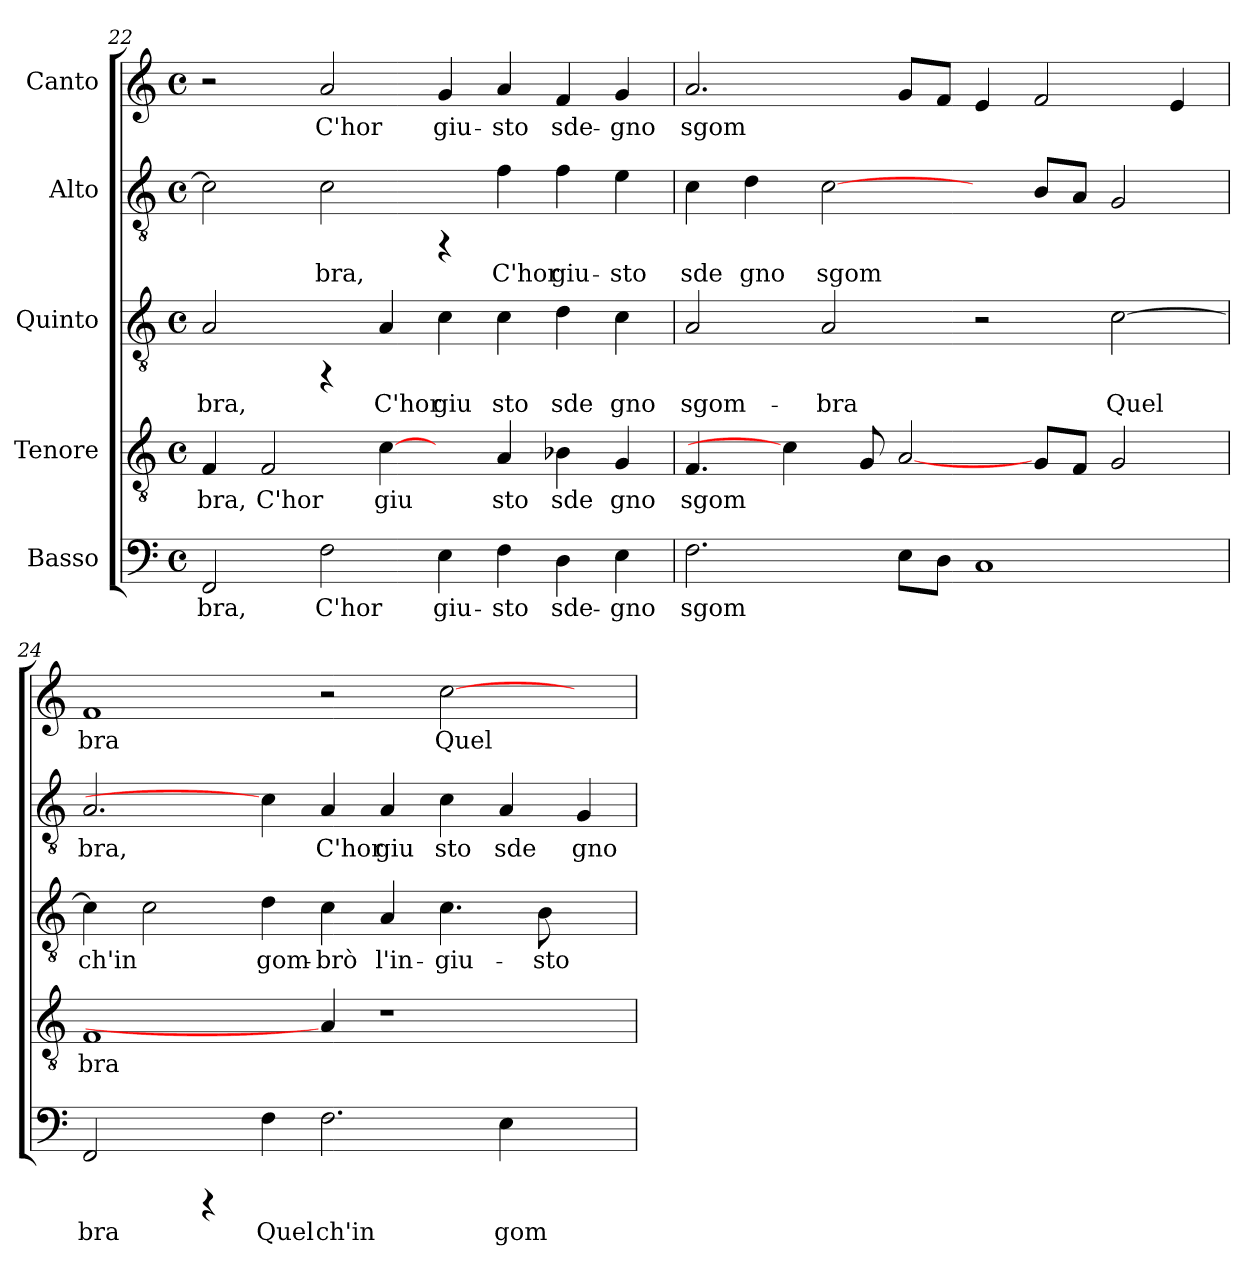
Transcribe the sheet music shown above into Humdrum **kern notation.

**kern	**text	**kern	**text	**kern	**text	**kern	**text	**kern	**text
*part5	*part5	*part4	*part4	*part3	*part3	*part2	*part2	*part1	*part1
*staff5	*staff5	*staff4	*staff4	*staff3	*staff3	*staff2	*staff2	*staff1	*staff1
*I"Basso	*	*I"Tenore	*	*I"Quinto	*	*I"Alto	*	*I"Canto	*
*clefF4	*	*clefGv2	*	*clefGv2	*	*clefGv2	*	*clefG2	*
*k[]	*	*k[]	*	*k[]	*	*k[]	*	*k[]	*
*C:	*	*C:	*	*C:	*	*C:	*	*C:	*
*M4/4	*	*M4/4	*	*M4/4	*	*M4/4	*	*M4/4	*
*met(c)	*	*met(c)	*	*met(c)	*	*met(c)	*	*met(c)	*
=22	=22	=22	=22	=22	=22	=22	=22	=22	=22
!	!LO:LY:b:cj	!	!LO:LY:b:cj	!	!LO:LY:b:cj	!	!LO:LY:b:cj	!	!
2FF/	-bra,	4F/	bra,	2A/	bra,	2c\]	--	2r	.
!	!	!	!LO:LY:b:cj	!	!	!	!	!	!
.	.	2F/	C'hor	.	.	.	.	.	.
!	!LO:LY:b:cj	!	!	!	!	!	!LO:LY:b:cj	!	!LO:LY:b:cj
2F\	C'hor	.	.	4rFF	.	2c\	-bra,	2a/	C'hor
!	!	!	!LO:LY:b:cj	!	!LO:LY:b:cj	!	!	!	!
.	.	[4c\	giu	4A/	C'hor	.	.	.	.
!	!LO:LY:b:cj	!	!	!	!LO:LY:b:cj	!	!	!	!LO:LY:b:cj
4E\	giu-	4ryy	.	4c\	giu	4rFF	.	4g/	giu-
!	!LO:LY:b:cj	!	!LO:LY:b:cj	!	!LO:LY:b:cj	!	!LO:LY:b:cj	!	!LO:LY:b:cj
4F\	-sto	4A/	sto	4c\	sto	4f\	C'hor	4a/	-sto
!	!LO:LY:b:cj	!	!LO:LY:b:cj	!	!LO:LY:b:cj	!	!LO:LY:b:cj	!	!LO:LY:b:cj
4D\	sde-	4B-X\	sde	4d\	sde	4f\	giu-	4f/	sde-
!	!LO:LY:b:cj	!	!LO:LY:b:cj	!	!LO:LY:b:cj	!	!LO:LY:b:cj	!	!LO:LY:b:cj
4E\	-gno	4G/	gno	4c\	gno	4e\	-sto	4g/	-gno
!!LO:LB:g=z
=23	=23	=23	=23	=23	=23	=23	=23	=23	=23
!	!LO:LY:b:cj	!	!LO:LY:b:cj	!	!LO:LY:b:cj	!	!LO:LY:b:cj	!	!LO:LY:b:cj
2.F\	sgom	4.F/	sgom	2A/	sgom-	4c\	sde	2.a/	sgom-
!	!	!	!	!	!	!	!LO:LY:b:cj	!	!
.	.	.	.	.	.	4d\	gno	.	.
.	.	4c\]	.	.	.	.	.	.	.
!	!	!	!	!	!LO:LY:b:cj	!	!LO:LY:b:cj	!	!
.	.	.	.	2A/	-bra	[2c\	sgom	.	.
!	!	!	!LO:LY:b:cj	!	!	!	!	!	!
.	.	8G/	.	.	.	.	.	.	.
!	!LO:LY:b:cj	!	!LO:LY:b:cj	!	!	!	!	!	!LO:LY:b:cj
8E\L	.	[2A/	.	.	.	.	.	8g/L	--
!	!LO:LY:b:cj	!	!	!	!	!	!	!	!LO:LY:b:cj
8D\J	.	.	.	.	.	.	.	8f/J	--
!	!LO:LY:b:cj	!	!	!	!	!	!	!	!LO:LY:b:cj
1C	.	.	.	2r	.	4ryy	.	4e/	--
!	!	!	!LO:LY:b:cj	!	!	!	!LO:LY:b:cj	!	!LO:LY:b:cj
.	.	8G/L	.	.	.	8B/L	.	2f/	--
!	!	!	!LO:LY:b:cj	!	!	!	!LO:LY:b:cj	!	!
.	.	8F/J	.	.	.	8A/J	.	.	.
!	!	!	!LO:LY:b:cj	!	!LO:LY:b:cj	!	!LO:LY:b:cj	!	!
.	.	2G/	.	[>2c\	Quel	2G/	.	.	.
!	!	!	!	!	!	!	!	!	!LO:LY:b:cj
.	.	.	.	.	.	.	.	4e/	--
=24	=24	=24	=24	=24	=24	=24	=24	=24	=24
!	!LO:LY:b:cj	!	!LO:LY:b:cj	!	!LO:LY:b:cj	!	!LO:LY:b:cj	!	!LO:LY:b:cj
2FF/	bra	1F	bra	4c\]	ch'in-	2.A/	bra,	1f	-bra
!	!	!	!	!	!LO:LY:b:cj	!	!	!	!
.	.	.	.	2c\	--	.	.	.	.
4rCCC	.	.	.	.	.	.	.	.	.
!	!LO:LY:b:cj	!	!	!	!LO:LY:b:cj	!	!	!	!
4F\	Quel	.	.	4d\	-gom-	4c\]	.	.	.
!	!LO:LY:b:cj	!	!	!	!LO:LY:b:cj	!	!LO:LY:b:cj	!	!
2.F\	ch'in	4A/]	.	4c\	-brò	4A/	C'hor	2r	.
!	!	!	!	!	!LO:LY:b:cj	!	!LO:LY:b:cj	!	!
.	.	1r	.	4A/	l'in-	4A/	giu	.	.
!	!	!	!	!	!LO:LY:b:cj	!	!LO:LY:b:cj	!	!LO:LY:b:cj
.	.	.	.	4.c\	-giu-	4c\	sto	[>2cc\	Quel
!	!LO:LY:b:cj	!	!	!	!	!	!LO:LY:b:cj	!	!
4E\	gom	.	.	.	.	4A/	sde	.	.
!	!	!	!	!	!LO:LY:b:cj	!	!	!	!
.	.	.	.	8B\	-sto	.	.	.	.
!	!	!	!	!	!	!	!LO:LY:b:cj	!	!
4ryy	.	.	.	4ryy	.	4G/	gno	4ryy	.
=	=	=	=	=	=	=	=	=	=
*-	*-	*-	*-	*-	*-	*-	*-	*-	*-
